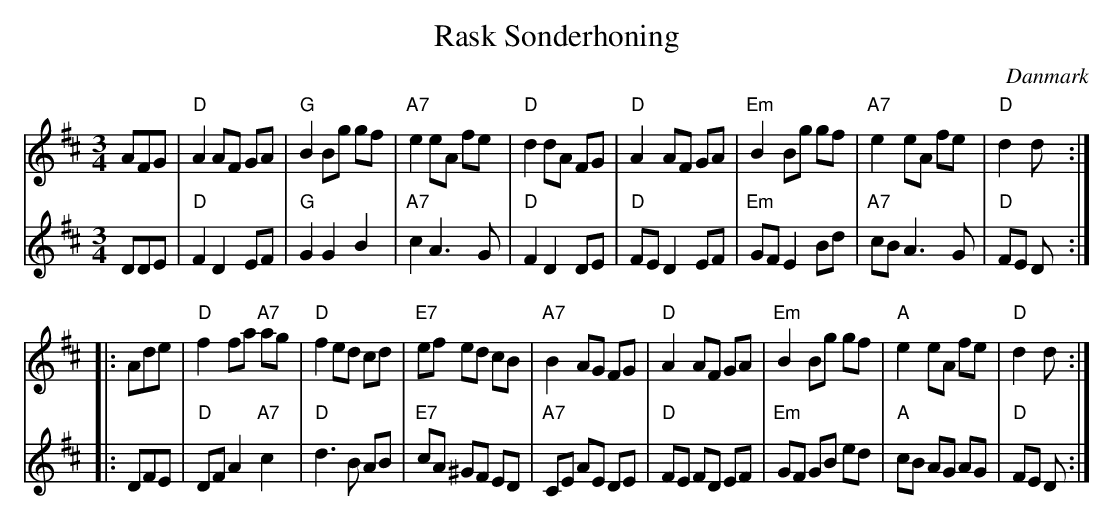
X:1
T: Rask S\onderhoning
O: Danmark
M: 3/4
L: 1/8
K: D
V: 1
   AFG \
| "D"A2 AF GA | "G"B2 Bg gf | "A7"e2 eA fe | "D"d2 dA FG \
| "D"A2 AF GA | "Em"B2 Bg gf | "A7"e2 eA fe | "D"d2 d :|
|: Ade \
| "D"f2 fa "A7"ag | "D"f2 ed cd | "E7"ef ed cB | "A7"B2 AG FG \
| "D"A2 AF GA | "Em"B2 Bg gf | "A"e2 eA fe | "D"d2 d :|
V: 2
   DDE \
| "D"F2 D2 EF | "G"G2 G2 B2 | "A7"c2 A3 G | "D"F2 D2 DE \
| "D"FE D2 EF | "Em"GF E2 Bd | "A7"cB A3 G | "D"FE D :|
|: DFE  \
| "D"DF A2 "A7"c2 | "D"d3 B AB | "E7"cA ^GF ED | "A7"CE AE DE \
| "D"FE FD EF | "Em"GF GB ed | "A"cB AG AG | "D"FE D :|
